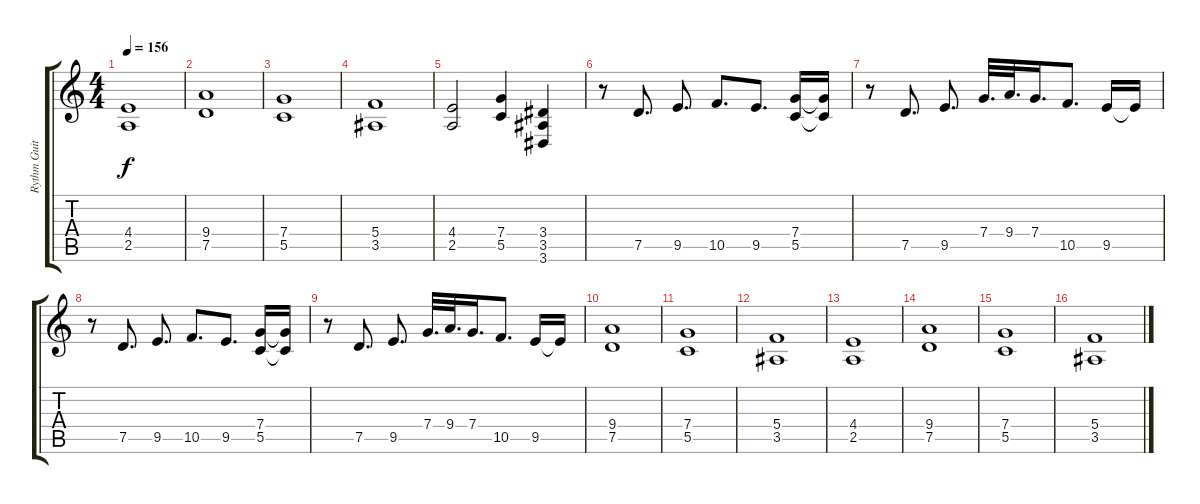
\track ("Rythm Guitar" "Rythm Guit") {instrument distortionguitar}
\staff {score tabs}
\tuning (D4 A3 F3 C3 G2 C2) {hide}
\ts (4 4)
\tempo 156
\clef g2
\ks c
(4.4 2.5).1{dy f} |
(9.4 7.5).1 |
(7.4 5.5).1 |
(5.4 3.5).1 |
(4.4 2.5).2 (7.4 5.5).4 (3.4 3.5 3.6).4 |
r.8 7.5.8{d} 9.5.8{d} 10.5.8{d} 9.5.8{d} (7.4 5.5).16 (7.4{t} 5.5{t}).16 |
r.8 7.5.8{d} 9.5.8{d} 7.4.32{d} 9.4.32{d} 7.4.16{d} 10.5.8{d} 9.5.16 9.5{t}.16 |
r.8 7.5.8{d} 9.5.8{d} 10.5.8{d} 9.5.8{d} (7.4 5.5).16 (7.4{t} 5.5{t}).16 |
r.8 7.5.8{d} 9.5.8{d} 7.4.32{d} 9.4.32{d} 7.4.16{d} 10.5.8{d} 9.5.16 9.5{t}.16 |
(9.4 7.5).1 |
(7.4 5.5).1 |
(5.4 3.5).1 |
(4.4 2.5).1 |
(9.4 7.5).1 |
(7.4 5.5).1 |
(5.4 3.5).1
